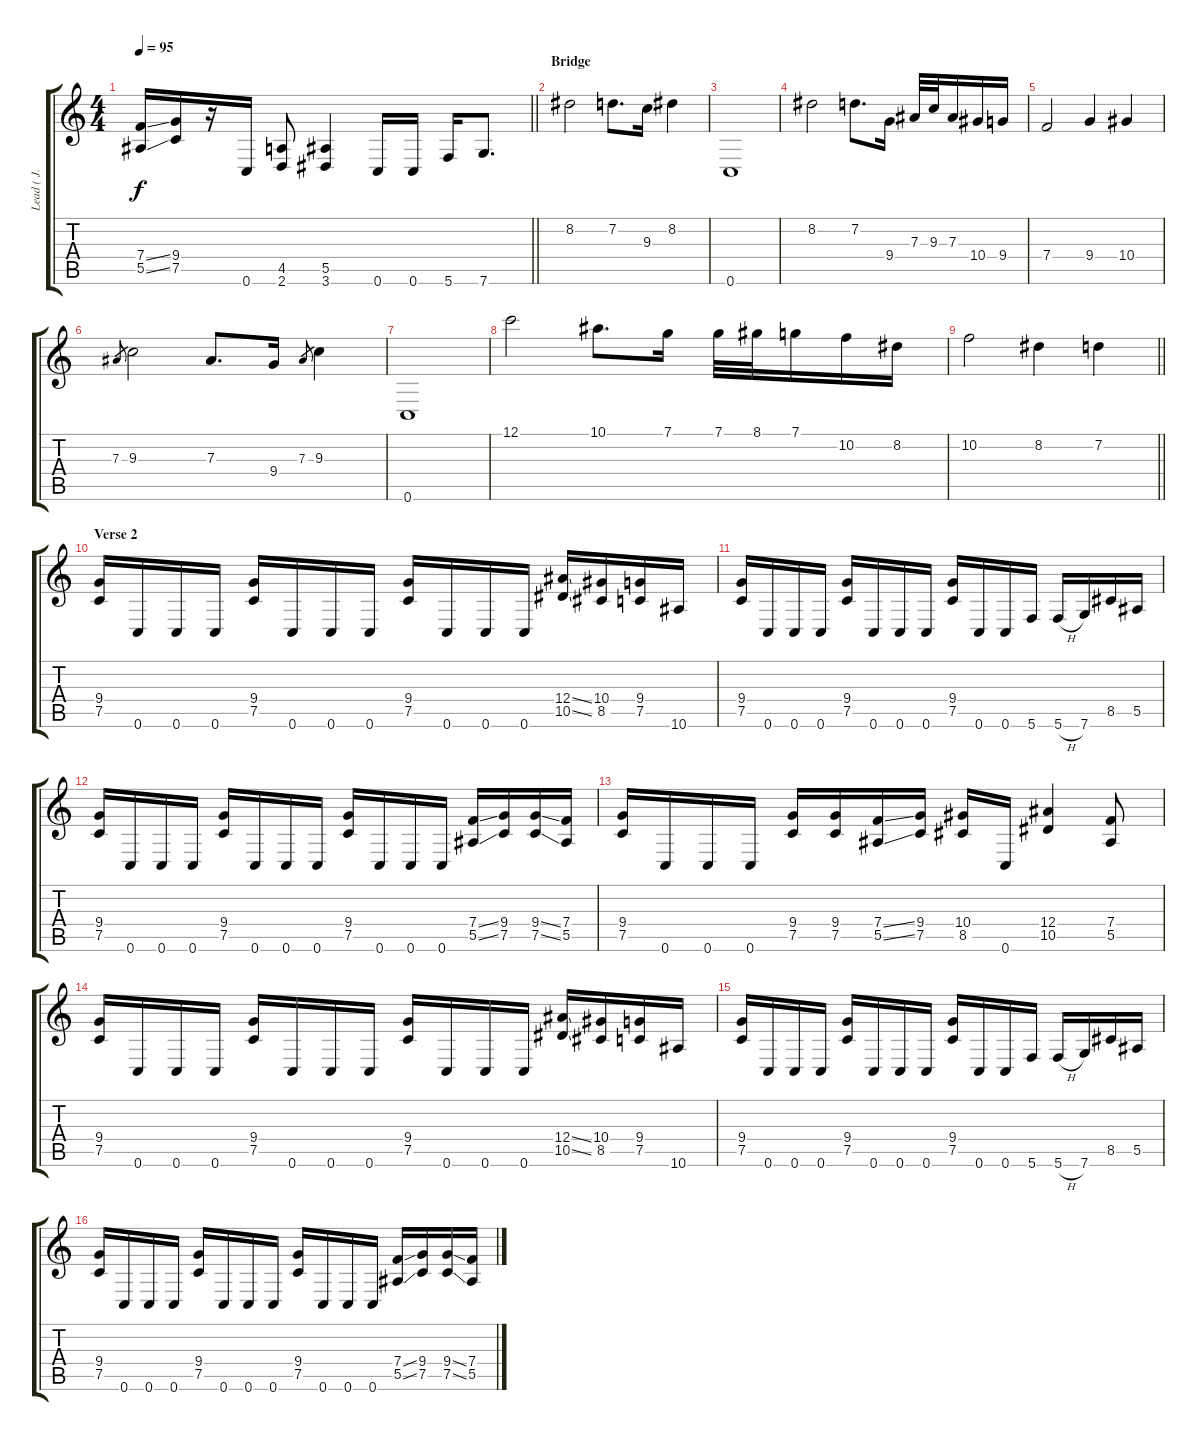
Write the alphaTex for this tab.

\track ("Lead ( J. D. Cronise ) " "Lead ( J. ") {instrument distortionguitar}
\staff {score tabs}
\tuning (C4 G3 Eb3 Bb2 F2 C2) {hide}
\ts (4 4)
\tempo 95
\clef g2
\barLineRight lightlight
\ks c
(7.4{ss} 5.5{ss}).16{dy f} (9.4 7.5).16 r.16 0.6.16 (4.5 2.6).8 (5.5 3.6).4 0.6.16 0.6.16 5.6.16 7.6.8{d} |
\section ("" "Bridge")
8.2.2 7.2.8{d} 9.3.16 8.2.4 |
0.6.1 |
8.2.2 7.2.8{d} 9.4.16 7.3.32 9.3.32 7.3.16 10.4.16 9.4.16 |
7.4.2 9.4.4 10.4.4 |
7.3.8{gr} 9.3.2 7.3.8{d} 9.4.16 7.3.8{gr} 9.3.4 |
0.6.1 |
12.1.2 10.1.8{d} 7.1.16 7.1.32 8.1.32 7.1.16 10.2.16 8.2.16 |
\barLineRight lightlight
10.2.2 8.2.4 7.2.4 |
\section ("" "Verse 2")
(9.4 7.5).16 0.6.16 0.6.16 0.6.16 (9.4 7.5).16 0.6.16 0.6.16 0.6.16 (9.4 7.5).16 0.6.16 0.6.16 0.6.16 (12.4{ss} 10.5{ss}).16 (10.4 8.5).16 (9.4 7.5).16 10.6.16 |
(9.4 7.5).16 0.6.16 0.6.16 0.6.16 (9.4 7.5).16 0.6.16 0.6.16 0.6.16 (9.4 7.5).16 0.6.16 0.6.16 5.6.16 5.6{h}.16 7.6.16 8.5.16 5.5.16 |
(9.4 7.5).16 0.6.16 0.6.16 0.6.16 (9.4 7.5).16 0.6.16 0.6.16 0.6.16 (9.4 7.5).16 0.6.16 0.6.16 0.6.16 (7.4{ss} 5.5{ss}).16 (9.4 7.5).16 (9.4{ss} 7.5{ss}).16 (7.4 5.5).16 |
(9.4 7.5).16 0.6.16 0.6.16 0.6.16 (9.4 7.5).16 (9.4 7.5).16 (7.4{ss} 5.5{ss}).16 (9.4 7.5).16 (10.4 8.5).16 0.6.16 (12.4 10.5).4 (7.4 5.5).8 |
(9.4 7.5).16 0.6.16 0.6.16 0.6.16 (9.4 7.5).16 0.6.16 0.6.16 0.6.16 (9.4 7.5).16 0.6.16 0.6.16 0.6.16 (12.4{ss} 10.5{ss}).16 (10.4 8.5).16 (9.4 7.5).16 10.6.16 |
(9.4 7.5).16 0.6.16 0.6.16 0.6.16 (9.4 7.5).16 0.6.16 0.6.16 0.6.16 (9.4 7.5).16 0.6.16 0.6.16 5.6.16 5.6{h}.16 7.6.16 8.5.16 5.5.16 |
(9.4 7.5).16 0.6.16 0.6.16 0.6.16 (9.4 7.5).16 0.6.16 0.6.16 0.6.16 (9.4 7.5).16 0.6.16 0.6.16 0.6.16 (7.4{ss} 5.5{ss}).16 (9.4 7.5).16 (9.4{ss} 7.5{ss}).16 (7.4 5.5).16
